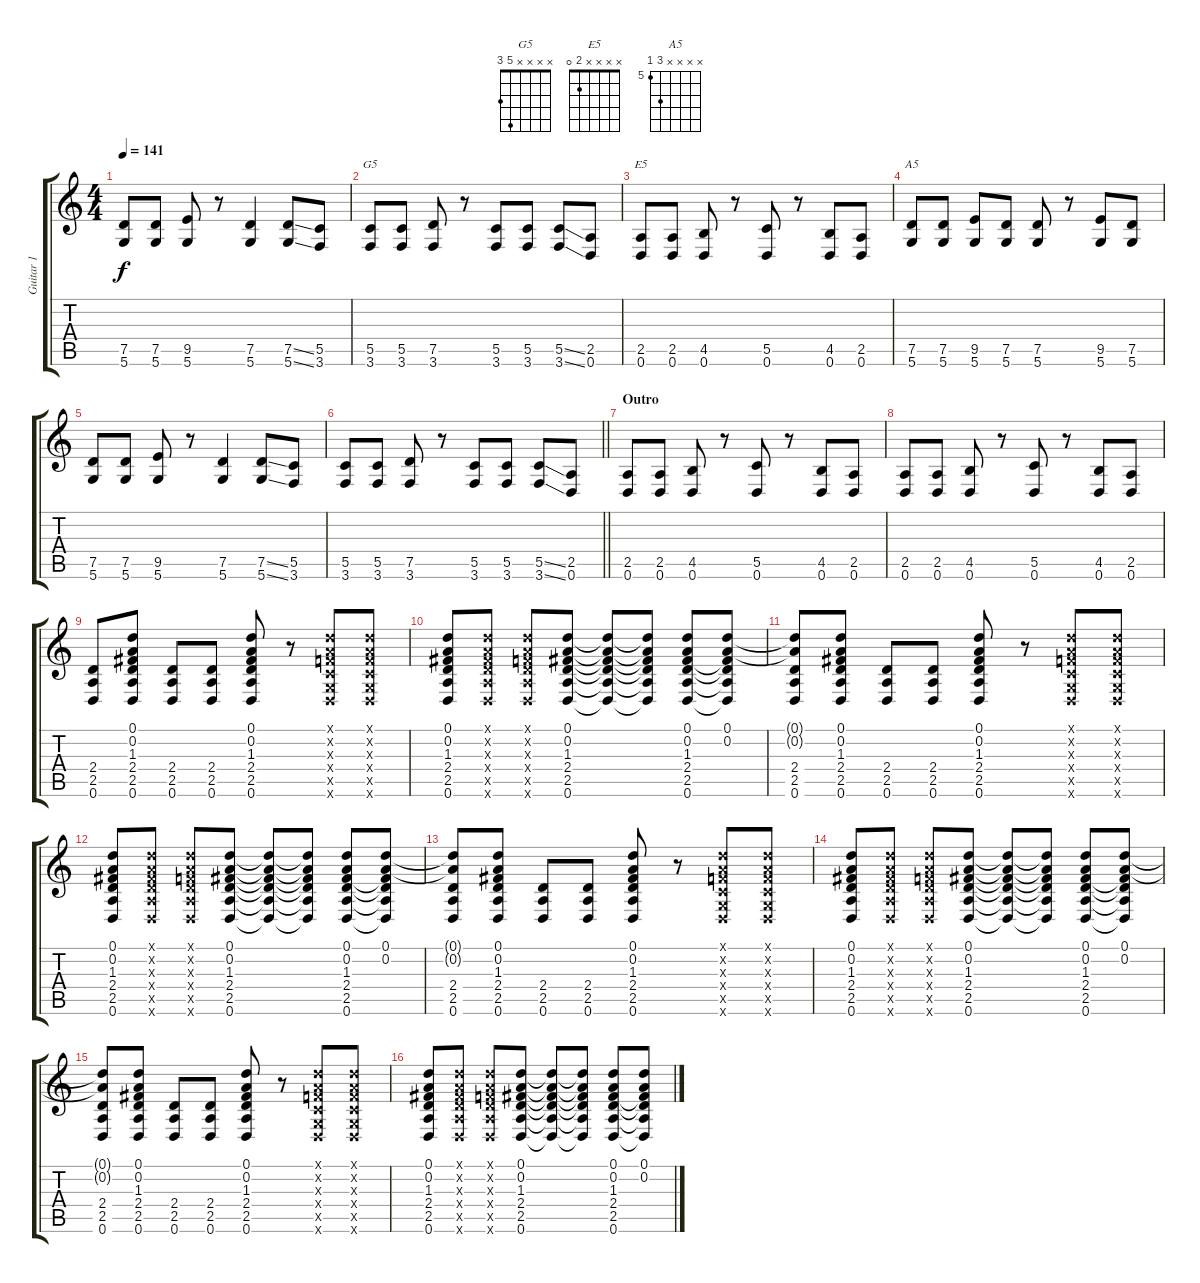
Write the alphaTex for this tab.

\track ("Guitar 1" "Guitar 1") {instrument distortionguitar}
\staff {score tabs}
\tuning (D4 A3 F3 C3 G2 D2) {hide}
\chord ("G5" x x x x 5 3)
\chord ("E5" x x x x 2 0)
\chord ("A5" x x x x 7 5) {firstfret 5}
\ts (4 4)
\tempo 141
\clef g2
\ks c
(7.5 5.6).8{dy f} (7.5 5.6).8 (9.5 5.6).8 r.8 (7.5 5.6).4 (7.5{ss} 5.6{ss}).8 (5.5 3.6).8 |
(5.5 3.6).8{ch "G5"} (5.5 3.6).8 (7.5 3.6).8 r.8 (5.5 3.6).8 (5.5 3.6).8 (5.5{ss} 3.6{ss}).8 (2.5 0.6).8 |
(2.5 0.6).8{ch "E5"} (2.5 0.6).8 (4.5 0.6).8 r.8 (5.5 0.6).8 r.8 (4.5 0.6).8 (2.5 0.6).8 |
(7.5 5.6).8{ch "A5"} (7.5 5.6).8 (9.5 5.6).8 (7.5 5.6).8 (7.5 5.6).8 r.8 (9.5 5.6).8 (7.5 5.6).8 |
(7.5 5.6).8 (7.5 5.6).8 (9.5 5.6).8 r.8 (7.5 5.6).4 (7.5{ss} 5.6{ss}).8 (5.5 3.6).8 |
\barLineRight lightlight
(5.5 3.6).8 (5.5 3.6).8 (7.5 3.6).8 r.8 (5.5 3.6).8 (5.5 3.6).8 (5.5{ss} 3.6{ss}).8 (2.5 0.6).8 |
\section ("" "Outro")
(2.5 0.6).8 (2.5 0.6).8 (4.5 0.6).8 r.8 (5.5 0.6).8 r.8 (4.5 0.6).8 (2.5 0.6).8 |
(2.5 0.6).8 (2.5 0.6).8 (4.5 0.6).8 r.8 (5.5 0.6).8 r.8 (4.5 0.6).8 (2.5 0.6).8 |
(2.4 2.5 0.6).8 (0.1 0.2 1.3 2.4 2.5 0.6).8 (2.4 2.5 0.6).8 (2.4 2.5 0.6).8 (0.1 0.2 1.3 2.4 2.5 0.6).8 r.8 (0.1{x} 0.2{x} 0.3{x} 0.4{x} 0.5{x} 0.6{x}).8 (0.1{x} 0.2{x} 0.3{x} 0.4{x} 0.5{x} 0.6{x}).8 |
(0.1 0.2 1.3 2.4 2.5 0.6).8 (0.1{x} 0.2{x} 1.3{x} 2.4{x} 2.5{x} 0.6{x}).8 (0.1{x} 0.2{x} 0.3{x} 2.4{x} 2.5{x} 0.6{x}).8 (0.1 0.2 1.3 2.4 2.5 0.6).8 (0.1{t} 0.2{t} 1.3{t} 2.4{t} 2.5{t} 0.6{t}).8 (0.1{t} 0.2{t} 1.3{t} 2.4{t} 2.5{t} 0.6{t}).8 (0.1 0.2 1.3 2.4 2.5 0.6).8 (0.1 0.2 1.3{t} 2.4{t} 2.5{t} 0.6{t}).8 |
(0.1{t} 0.2{t} 2.4 2.5 0.6).8 (0.1 0.2 1.3 2.4 2.5 0.6).8 (2.4 2.5 0.6).8 (2.4 2.5 0.6).8 (0.1 0.2 1.3 2.4 2.5 0.6).8 r.8 (0.1{x} 0.2{x} 0.3{x} 0.4{x} 0.5{x} 0.6{x}).8 (0.1{x} 0.2{x} 0.3{x} 0.4{x} 0.5{x} 0.6{x}).8 |
(0.1 0.2 1.3 2.4 2.5 0.6).8 (0.1{x} 0.2{x} 1.3{x} 2.4{x} 2.5{x} 0.6{x}).8 (0.1{x} 0.2{x} 0.3{x} 2.4{x} 2.5{x} 0.6{x}).8 (0.1 0.2 1.3 2.4 2.5 0.6).8 (0.1{t} 0.2{t} 1.3{t} 2.4{t} 2.5{t} 0.6{t}).8 (0.1{t} 0.2{t} 1.3{t} 2.4{t} 2.5{t} 0.6{t}).8 (0.1 0.2 1.3 2.4 2.5 0.6).8 (0.1 0.2 1.3{t} 2.4{t} 2.5{t} 0.6{t}).8 |
(0.1{t} 0.2{t} 2.4 2.5 0.6).8 (0.1 0.2 1.3 2.4 2.5 0.6).8 (2.4 2.5 0.6).8 (2.4 2.5 0.6).8 (0.1 0.2 1.3 2.4 2.5 0.6).8 r.8 (0.1{x} 0.2{x} 0.3{x} 0.4{x} 0.5{x} 0.6{x}).8 (0.1{x} 0.2{x} 0.3{x} 0.4{x} 0.5{x} 0.6{x}).8 |
(0.1 0.2 1.3 2.4 2.5 0.6).8 (0.1{x} 0.2{x} 1.3{x} 2.4{x} 2.5{x} 0.6{x}).8 (0.1{x} 0.2{x} 0.3{x} 2.4{x} 2.5{x} 0.6{x}).8 (0.1 0.2 1.3 2.4 2.5 0.6).8 (0.1{t} 0.2{t} 1.3{t} 2.4{t} 2.5{t} 0.6{t}).8 (0.1{t} 0.2{t} 1.3{t} 2.4{t} 2.5{t} 0.6{t}).8 (0.1 0.2 1.3 2.4 2.5 0.6).8 (0.1 0.2 1.3{t} 2.4{t} 2.5{t} 0.6{t}).8 |
(0.1{t} 0.2{t} 2.4 2.5 0.6).8 (0.1 0.2 1.3 2.4 2.5 0.6).8 (2.4 2.5 0.6).8 (2.4 2.5 0.6).8 (0.1 0.2 1.3 2.4 2.5 0.6).8 r.8 (0.1{x} 0.2{x} 0.3{x} 0.4{x} 0.5{x} 0.6{x}).8 (0.1{x} 0.2{x} 0.3{x} 0.4{x} 0.5{x} 0.6{x}).8 |
(0.1 0.2 1.3 2.4 2.5 0.6).8 (0.1{x} 0.2{x} 1.3{x} 2.4{x} 2.5{x} 0.6{x}).8 (0.1{x} 0.2{x} 0.3{x} 2.4{x} 2.5{x} 0.6{x}).8 (0.1 0.2 1.3 2.4 2.5 0.6).8 (0.1{t} 0.2{t} 1.3{t} 2.4{t} 2.5{t} 0.6{t}).8 (0.1{t} 0.2{t} 1.3{t} 2.4{t} 2.5{t} 0.6{t}).8 (0.1 0.2 1.3 2.4 2.5 0.6).8 (0.1 0.2 1.3{t} 2.4{t} 2.5{t} 0.6{t}).8
